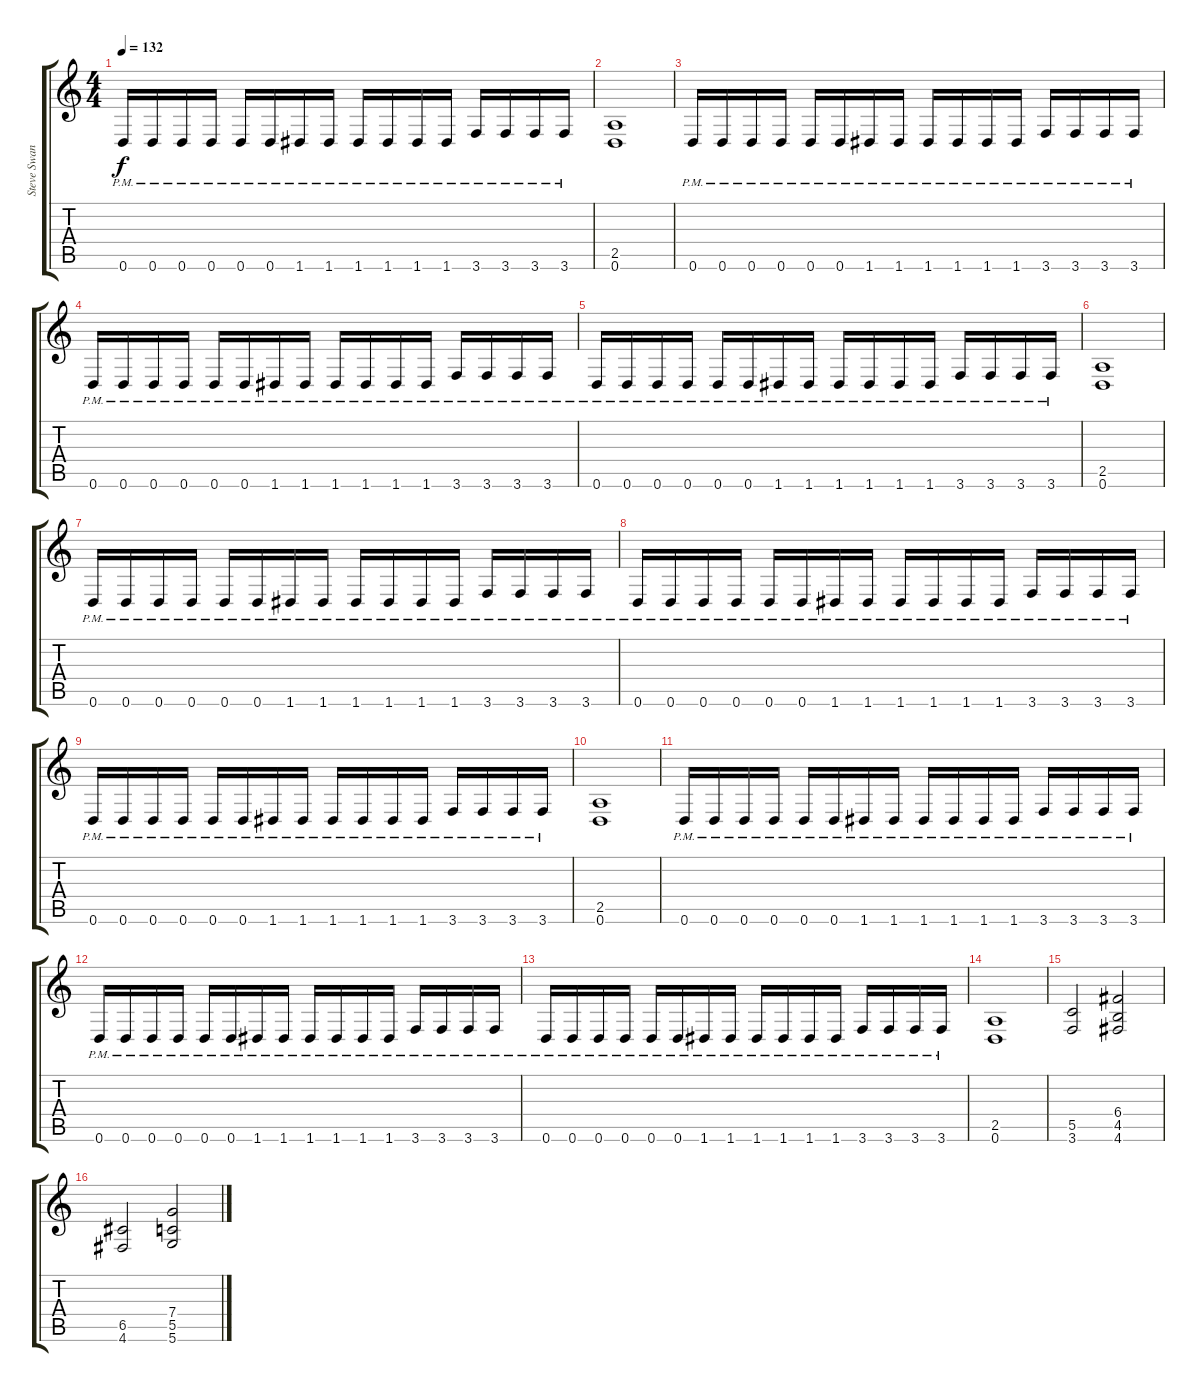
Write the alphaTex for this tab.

\track ("Steve Swanson (Rythm Guitar)" "Steve Swan") {instrument distortionguitar}
\staff {score tabs}
\tuning (D4 A3 F3 C3 G2 D2) {hide}
\ts (4 4)
\tempo 132
\clef g2
\ks c
0.6{pm}.16{dy f} 0.6{pm}.16 0.6{pm}.16 0.6{pm}.16 0.6{pm}.16 0.6{pm}.16 1.6{pm}.16 1.6{pm}.16 1.6{pm}.16 1.6{pm}.16 1.6{pm}.16 1.6{pm}.16 3.6{pm}.16 3.6{pm}.16 3.6{pm}.16 3.6{pm}.16 |
(2.5 0.6).1 |
0.6{pm}.16 0.6{pm}.16 0.6{pm}.16 0.6{pm}.16 0.6{pm}.16 0.6{pm}.16 1.6{pm}.16 1.6{pm}.16 1.6{pm}.16 1.6{pm}.16 1.6{pm}.16 1.6{pm}.16 3.6{pm}.16 3.6{pm}.16 3.6{pm}.16 3.6{pm}.16 |
0.6{pm}.16 0.6{pm}.16 0.6{pm}.16 0.6{pm}.16 0.6{pm}.16 0.6{pm}.16 1.6{pm}.16 1.6{pm}.16 1.6{pm}.16 1.6{pm}.16 1.6{pm}.16 1.6{pm}.16 3.6{pm}.16 3.6{pm}.16 3.6{pm}.16 3.6{pm}.16 |
0.6{pm}.16 0.6{pm}.16 0.6{pm}.16 0.6{pm}.16 0.6{pm}.16 0.6{pm}.16 1.6{pm}.16 1.6{pm}.16 1.6{pm}.16 1.6{pm}.16 1.6{pm}.16 1.6{pm}.16 3.6{pm}.16 3.6{pm}.16 3.6{pm}.16 3.6{pm}.16 |
(2.5 0.6).1 |
0.6{pm}.16 0.6{pm}.16 0.6{pm}.16 0.6{pm}.16 0.6{pm}.16 0.6{pm}.16 1.6{pm}.16 1.6{pm}.16 1.6{pm}.16 1.6{pm}.16 1.6{pm}.16 1.6{pm}.16 3.6{pm}.16 3.6{pm}.16 3.6{pm}.16 3.6{pm}.16 |
0.6{pm}.16 0.6{pm}.16 0.6{pm}.16 0.6{pm}.16 0.6{pm}.16 0.6{pm}.16 1.6{pm}.16 1.6{pm}.16 1.6{pm}.16 1.6{pm}.16 1.6{pm}.16 1.6{pm}.16 3.6{pm}.16 3.6{pm}.16 3.6{pm}.16 3.6{pm}.16 |
0.6{pm}.16 0.6{pm}.16 0.6{pm}.16 0.6{pm}.16 0.6{pm}.16 0.6{pm}.16 1.6{pm}.16 1.6{pm}.16 1.6{pm}.16 1.6{pm}.16 1.6{pm}.16 1.6{pm}.16 3.6{pm}.16 3.6{pm}.16 3.6{pm}.16 3.6{pm}.16 |
(2.5 0.6).1 |
0.6{pm}.16 0.6{pm}.16 0.6{pm}.16 0.6{pm}.16 0.6{pm}.16 0.6{pm}.16 1.6{pm}.16 1.6{pm}.16 1.6{pm}.16 1.6{pm}.16 1.6{pm}.16 1.6{pm}.16 3.6{pm}.16 3.6{pm}.16 3.6{pm}.16 3.6{pm}.16 |
0.6{pm}.16 0.6{pm}.16 0.6{pm}.16 0.6{pm}.16 0.6{pm}.16 0.6{pm}.16 1.6{pm}.16 1.6{pm}.16 1.6{pm}.16 1.6{pm}.16 1.6{pm}.16 1.6{pm}.16 3.6{pm}.16 3.6{pm}.16 3.6{pm}.16 3.6{pm}.16 |
0.6{pm}.16 0.6{pm}.16 0.6{pm}.16 0.6{pm}.16 0.6{pm}.16 0.6{pm}.16 1.6{pm}.16 1.6{pm}.16 1.6{pm}.16 1.6{pm}.16 1.6{pm}.16 1.6{pm}.16 3.6{pm}.16 3.6{pm}.16 3.6{pm}.16 3.6{pm}.16 |
(2.5 0.6).1 |
(5.5 3.6).2 (6.4 4.5 4.6).2 |
(6.5 4.6).2 (7.4 5.5 5.6).2
